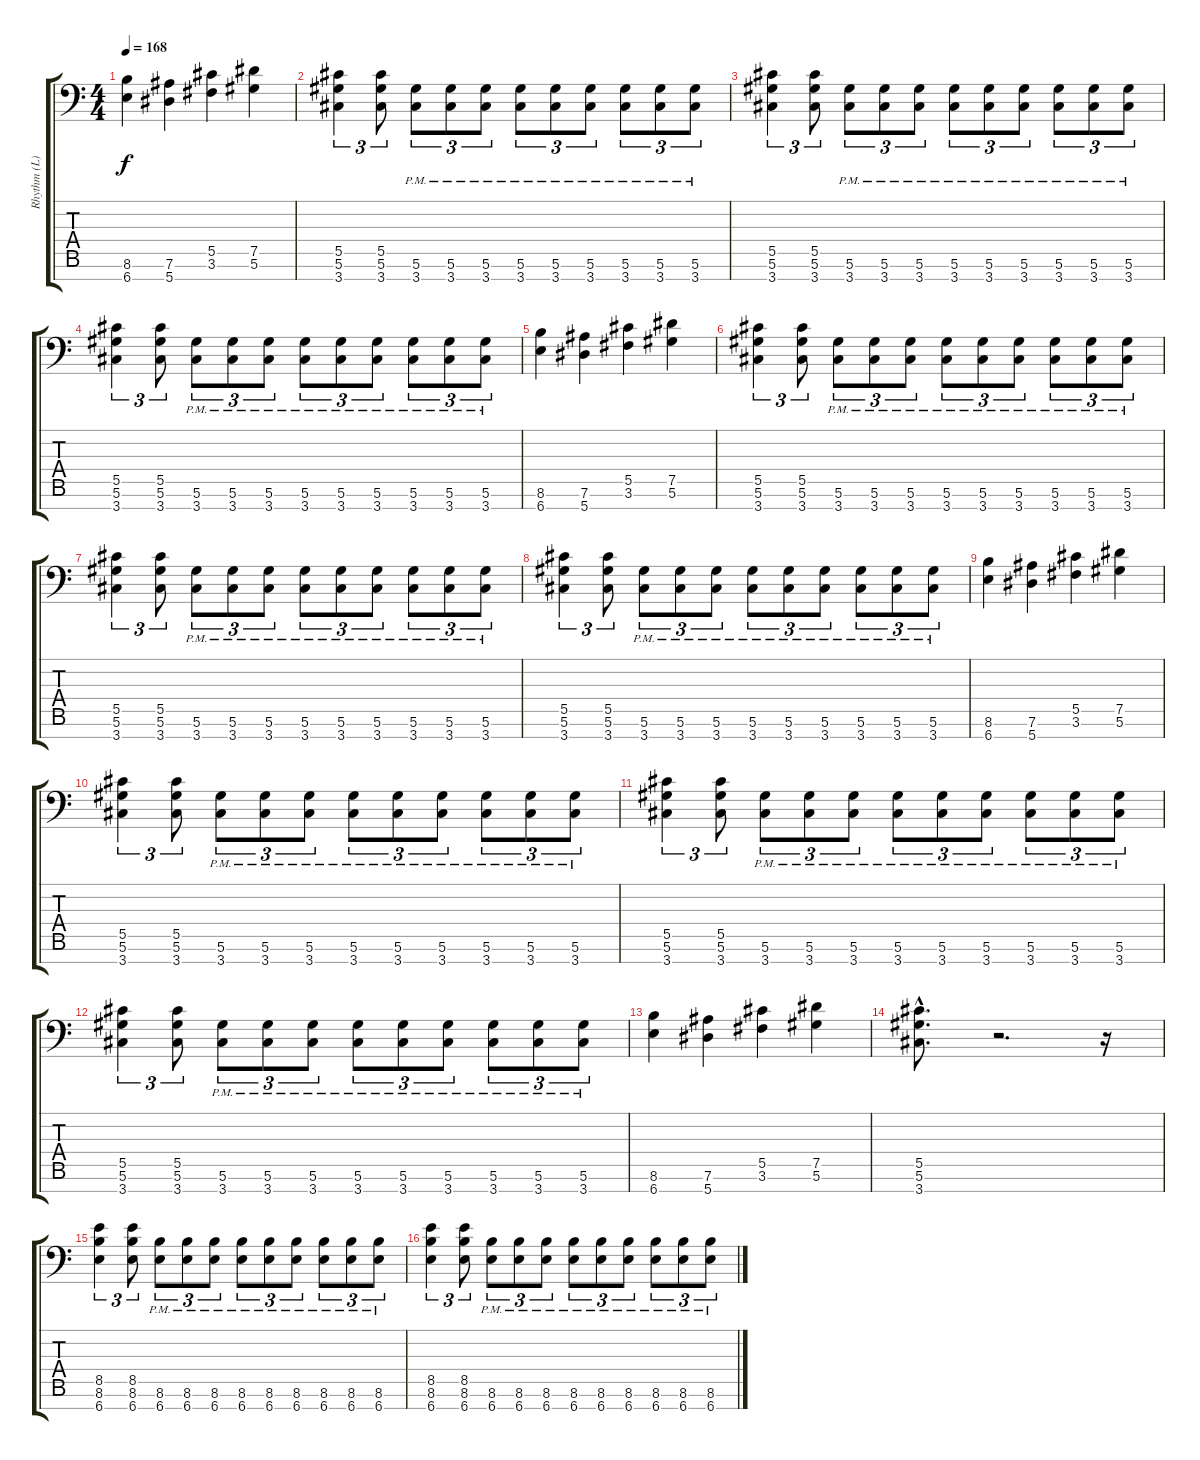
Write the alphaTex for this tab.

\track ("Rhythm (L)" "Rhythm (L)") {instrument distortionguitar}
\staff {score tabs}
\tuning (Eb4 Bb3 Gb3 Db3 Ab2 Eb2 Bb1) {hide}
\ts (4 4)
\tempo 168
\clef f4
\ks c
(8.6 6.7).4{dy f} (7.6 5.7).4 (5.5 3.6).4 (7.5 5.6).4 |
(5.5 5.6 3.7).4{tu (3 2) volume 8} (5.5 5.6 3.7).8{tu (3 2)} (5.6{pm} 3.7{pm}).8{tu (3 2)} (5.6{pm} 3.7{pm}).8{tu (3 2)} (5.6{pm} 3.7{pm}).8{tu (3 2)} (5.6{pm} 3.7{pm}).8{tu (3 2)} (5.6{pm} 3.7{pm}).8{tu (3 2)} (5.6{pm} 3.7{pm}).8{tu (3 2)} (5.6{pm} 3.7{pm}).8{tu (3 2)} (5.6{pm} 3.7{pm}).8{tu (3 2)} (5.6{pm} 3.7{pm}).8{tu (3 2)} |
(5.5 5.6 3.7).4{tu (3 2)} (5.5 5.6 3.7).8{tu (3 2)} (5.6{pm} 3.7{pm}).8{tu (3 2)} (5.6{pm} 3.7{pm}).8{tu (3 2)} (5.6{pm} 3.7{pm}).8{tu (3 2)} (5.6{pm} 3.7{pm}).8{tu (3 2)} (5.6{pm} 3.7{pm}).8{tu (3 2)} (5.6{pm} 3.7{pm}).8{tu (3 2)} (5.6{pm} 3.7{pm}).8{tu (3 2)} (5.6{pm} 3.7{pm}).8{tu (3 2)} (5.6{pm} 3.7{pm}).8{tu (3 2)} |
(5.5 5.6 3.7).4{tu (3 2)} (5.5 5.6 3.7).8{tu (3 2)} (5.6{pm} 3.7{pm}).8{tu (3 2)} (5.6{pm} 3.7{pm}).8{tu (3 2)} (5.6{pm} 3.7{pm}).8{tu (3 2)} (5.6{pm} 3.7{pm}).8{tu (3 2)} (5.6{pm} 3.7{pm}).8{tu (3 2)} (5.6{pm} 3.7{pm}).8{tu (3 2)} (5.6{pm} 3.7{pm}).8{tu (3 2)} (5.6{pm} 3.7{pm}).8{tu (3 2)} (5.6{pm} 3.7{pm}).8{tu (3 2)} |
(8.6 6.7).4 (7.6 5.7).4 (5.5 3.6).4 (7.5 5.6).4 |
(5.5 5.6 3.7).4{tu (3 2) volume 8} (5.5 5.6 3.7).8{tu (3 2)} (5.6{pm} 3.7{pm}).8{tu (3 2)} (5.6{pm} 3.7{pm}).8{tu (3 2)} (5.6{pm} 3.7{pm}).8{tu (3 2)} (5.6{pm} 3.7{pm}).8{tu (3 2)} (5.6{pm} 3.7{pm}).8{tu (3 2)} (5.6{pm} 3.7{pm}).8{tu (3 2)} (5.6{pm} 3.7{pm}).8{tu (3 2)} (5.6{pm} 3.7{pm}).8{tu (3 2)} (5.6{pm} 3.7{pm}).8{tu (3 2)} |
(5.5 5.6 3.7).4{tu (3 2)} (5.5 5.6 3.7).8{tu (3 2)} (5.6{pm} 3.7{pm}).8{tu (3 2)} (5.6{pm} 3.7{pm}).8{tu (3 2)} (5.6{pm} 3.7{pm}).8{tu (3 2)} (5.6{pm} 3.7{pm}).8{tu (3 2)} (5.6{pm} 3.7{pm}).8{tu (3 2)} (5.6{pm} 3.7{pm}).8{tu (3 2)} (5.6{pm} 3.7{pm}).8{tu (3 2)} (5.6{pm} 3.7{pm}).8{tu (3 2)} (5.6{pm} 3.7{pm}).8{tu (3 2)} |
(5.5 5.6 3.7).4{tu (3 2)} (5.5 5.6 3.7).8{tu (3 2)} (5.6{pm} 3.7{pm}).8{tu (3 2)} (5.6{pm} 3.7{pm}).8{tu (3 2)} (5.6{pm} 3.7{pm}).8{tu (3 2)} (5.6{pm} 3.7{pm}).8{tu (3 2)} (5.6{pm} 3.7{pm}).8{tu (3 2)} (5.6{pm} 3.7{pm}).8{tu (3 2)} (5.6{pm} 3.7{pm}).8{tu (3 2)} (5.6{pm} 3.7{pm}).8{tu (3 2)} (5.6{pm} 3.7{pm}).8{tu (3 2)} |
(8.6 6.7).4 (7.6 5.7).4 (5.5 3.6).4 (7.5 5.6).4 |
(5.5 5.6 3.7).4{tu (3 2) volume 8} (5.5 5.6 3.7).8{tu (3 2)} (5.6{pm} 3.7{pm}).8{tu (3 2)} (5.6{pm} 3.7{pm}).8{tu (3 2)} (5.6{pm} 3.7{pm}).8{tu (3 2)} (5.6{pm} 3.7{pm}).8{tu (3 2)} (5.6{pm} 3.7{pm}).8{tu (3 2)} (5.6{pm} 3.7{pm}).8{tu (3 2)} (5.6{pm} 3.7{pm}).8{tu (3 2)} (5.6{pm} 3.7{pm}).8{tu (3 2)} (5.6{pm} 3.7{pm}).8{tu (3 2)} |
(5.5 5.6 3.7).4{tu (3 2)} (5.5 5.6 3.7).8{tu (3 2)} (5.6{pm} 3.7{pm}).8{tu (3 2)} (5.6{pm} 3.7{pm}).8{tu (3 2)} (5.6{pm} 3.7{pm}).8{tu (3 2)} (5.6{pm} 3.7{pm}).8{tu (3 2)} (5.6{pm} 3.7{pm}).8{tu (3 2)} (5.6{pm} 3.7{pm}).8{tu (3 2)} (5.6{pm} 3.7{pm}).8{tu (3 2)} (5.6{pm} 3.7{pm}).8{tu (3 2)} (5.6{pm} 3.7{pm}).8{tu (3 2)} |
(5.5 5.6 3.7).4{tu (3 2)} (5.5 5.6 3.7).8{tu (3 2)} (5.6{pm} 3.7{pm}).8{tu (3 2)} (5.6{pm} 3.7{pm}).8{tu (3 2)} (5.6{pm} 3.7{pm}).8{tu (3 2)} (5.6{pm} 3.7{pm}).8{tu (3 2)} (5.6{pm} 3.7{pm}).8{tu (3 2)} (5.6{pm} 3.7{pm}).8{tu (3 2)} (5.6{pm} 3.7{pm}).8{tu (3 2)} (5.6{pm} 3.7{pm}).8{tu (3 2)} (5.6{pm} 3.7{pm}).8{tu (3 2)} |
(8.6 6.7).4 (7.6 5.7).4 (5.5 3.6).4 (7.5 5.6).4 |
(5.5{hac} 5.6{hac} 3.7{hac}).8{d} r.2{d} r.16 |
(8.5 8.6 6.7).4{tu (3 2)} (8.5 8.6 6.7).8{tu (3 2)} (8.6{pm} 6.7{pm}).8{tu (3 2)} (8.6{pm} 6.7{pm}).8{tu (3 2)} (8.6{pm} 6.7{pm}).8{tu (3 2)} (8.6{pm} 6.7{pm}).8{tu (3 2)} (8.6{pm} 6.7{pm}).8{tu (3 2)} (8.6{pm} 6.7{pm}).8{tu (3 2)} (8.6{pm} 6.7{pm}).8{tu (3 2)} (8.6{pm} 6.7{pm}).8{tu (3 2)} (8.6{pm} 6.7{pm}).8{tu (3 2)} |
(8.5 8.6 6.7).4{tu (3 2)} (8.5 8.6 6.7).8{tu (3 2)} (8.6{pm} 6.7{pm}).8{tu (3 2)} (8.6{pm} 6.7{pm}).8{tu (3 2)} (8.6{pm} 6.7{pm}).8{tu (3 2)} (8.6{pm} 6.7{pm}).8{tu (3 2)} (8.6{pm} 6.7{pm}).8{tu (3 2)} (8.6{pm} 6.7{pm}).8{tu (3 2)} (8.6{pm} 6.7{pm}).8{tu (3 2)} (8.6{pm} 6.7{pm}).8{tu (3 2)} (8.6{pm} 6.7{pm}).8{tu (3 2)}
